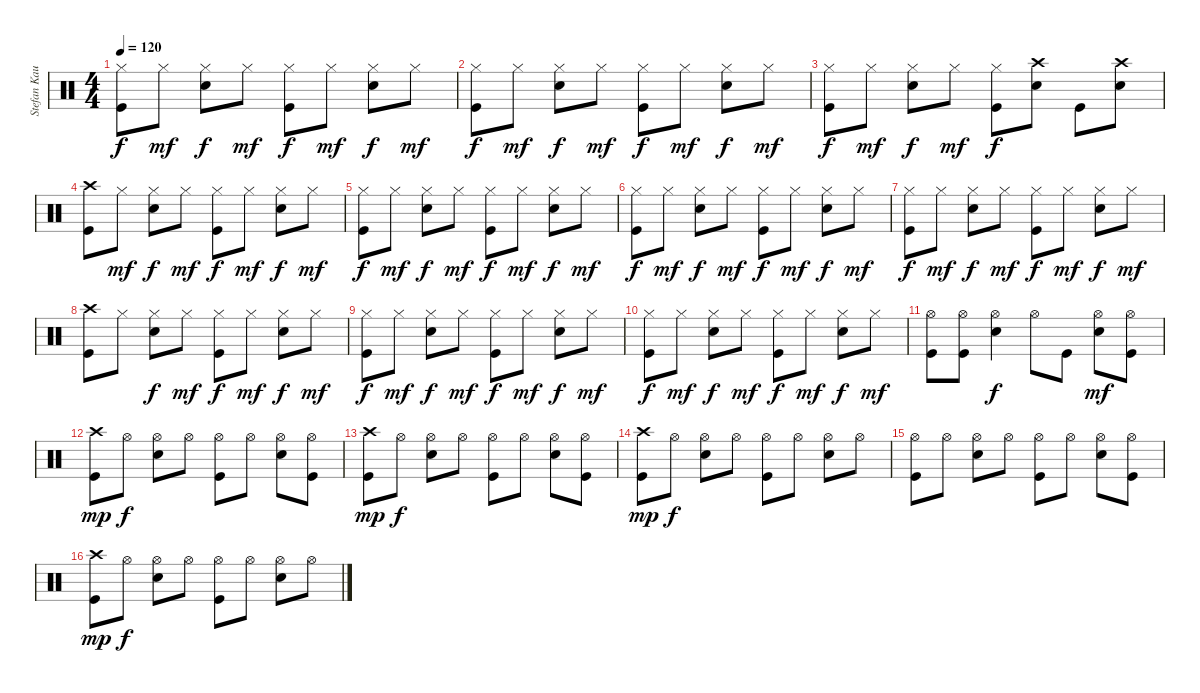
\track ("Stefan Kaufmann " "Stefan Kau") {instrument percussion}
\staff {score}
\articulation defaults
\ts (4 4)
\tempo 120
\clef neutral
\ks c
("Hi-Hat (closed)" "Kick (hit)").8{dy f} "Hi-Hat (closed)".8{dy mf} ("Hi-Hat (closed)" "Snare (hit) 2").8{dy f} "Hi-Hat (closed)".8{dy mf} ("Hi-Hat (closed)" "Kick (hit)").8{dy f} "Hi-Hat (closed)".8{dy mf} ("Hi-Hat (closed)" "Snare (hit) 2").8{dy f} "Hi-Hat (closed)".8{dy mf} |
("Hi-Hat (closed)" "Kick (hit)").8{dy f} "Hi-Hat (closed)".8{dy mf} ("Hi-Hat (closed)" "Snare (hit) 2").8{dy f} "Hi-Hat (closed)".8{dy mf} ("Hi-Hat (closed)" "Kick (hit)").8{dy f} "Hi-Hat (closed)".8{dy mf} ("Hi-Hat (closed)" "Snare (hit) 2").8{dy f} "Hi-Hat (closed)".8{dy mf} |
("Hi-Hat (closed)" "Kick (hit)").8{dy f} "Hi-Hat (closed)".8{dy mf} ("Hi-Hat (closed)" "Snare (hit) 2").8{dy f} "Hi-Hat (closed)".8{dy mf} ("Hi-Hat (closed)" "Kick (hit)").8{dy f} ("Crash high (hit)" "Snare (hit) 2").8 "Kick (hit)".8 ("Crash high (hit)" "Snare (hit) 2").8 |
("Crash high (hit)" "Kick (hit)").8 "Hi-Hat (closed)".8{dy mf} ("Hi-Hat (closed)" "Snare (hit) 2").8{dy f} "Hi-Hat (closed)".8{dy mf} ("Hi-Hat (closed)" "Kick (hit)").8{dy f} "Hi-Hat (closed)".8{dy mf} ("Hi-Hat (closed)" "Snare (hit) 2").8{dy f} "Hi-Hat (closed)".8{dy mf} |
("Hi-Hat (closed)" "Kick (hit)").8{dy f} "Hi-Hat (closed)".8{dy mf} ("Hi-Hat (closed)" "Snare (hit) 2").8{dy f} "Hi-Hat (closed)".8{dy mf} ("Hi-Hat (closed)" "Kick (hit)").8{dy f} "Hi-Hat (closed)".8{dy mf} ("Hi-Hat (closed)" "Snare (hit) 2").8{dy f} "Hi-Hat (closed)".8{dy mf} |
("Hi-Hat (closed)" "Kick (hit)").8{dy f} "Hi-Hat (closed)".8{dy mf} ("Hi-Hat (closed)" "Snare (hit) 2").8{dy f} "Hi-Hat (closed)".8{dy mf} ("Hi-Hat (closed)" "Kick (hit)").8{dy f} "Hi-Hat (closed)".8{dy mf} ("Hi-Hat (closed)" "Snare (hit) 2").8{dy f} "Hi-Hat (closed)".8{dy mf} |
("Hi-Hat (closed)" "Kick (hit)").8{dy f} "Hi-Hat (closed)".8{dy mf} ("Hi-Hat (closed)" "Snare (hit) 2").8{dy f} "Hi-Hat (closed)".8{dy mf} ("Hi-Hat (closed)" "Kick (hit)").8{dy f} "Hi-Hat (closed)".8{dy mf} ("Hi-Hat (closed)" "Snare (hit) 2").8{dy f} "Hi-Hat (closed)".8{dy mf} |
("Crash high (hit)" "Kick (hit)").8 "Hi-Hat (closed)".8 ("Hi-Hat (closed)" "Snare (hit) 2").8{dy f} "Hi-Hat (closed)".8{dy mf} ("Hi-Hat (closed)" "Kick (hit)").8{dy f} "Hi-Hat (closed)".8{dy mf} ("Hi-Hat (closed)" "Snare (hit) 2").8{dy f} "Hi-Hat (closed)".8{dy mf} |
("Hi-Hat (closed)" "Kick (hit)").8{dy f} "Hi-Hat (closed)".8{dy mf} ("Hi-Hat (closed)" "Snare (hit) 2").8{dy f} "Hi-Hat (closed)".8{dy mf} ("Hi-Hat (closed)" "Kick (hit)").8{dy f} "Hi-Hat (closed)".8{dy mf} ("Hi-Hat (closed)" "Snare (hit) 2").8{dy f} "Hi-Hat (closed)".8{dy mf} |
("Hi-Hat (closed)" "Kick (hit)").8{dy f} "Hi-Hat (closed)".8{dy mf} ("Hi-Hat (closed)" "Snare (hit) 2").8{dy f} "Hi-Hat (closed)".8{dy mf} ("Hi-Hat (closed)" "Kick (hit)").8{dy f} "Hi-Hat (closed)".8{dy mf} ("Hi-Hat (closed)" "Snare (hit) 2").8{dy f} "Hi-Hat (closed)".8{dy mf} |
("Hi-Hat (open)" "Kick (hit)").8 ("Hi-Hat (open)" "Kick (hit)").8 ("Hi-Hat (open)" "Snare (hit) 2").4{dy f} "Hi-Hat (open)".8 "Kick (hit)".8 ("Hi-Hat (open)" "Snare (hit) 2").8{dy mf} ("Hi-Hat (open)" "Kick (hit)").8 |
("Crash high (hit)" "Kick (hit)").8{dy mp} "Hi-Hat (open)".8{dy f} ("Hi-Hat (open)" "Snare (hit) 2").8 "Hi-Hat (open)".8 ("Hi-Hat (open)" "Kick (hit)").8 "Hi-Hat (open)".8 ("Hi-Hat (open)" "Snare (hit) 2").8 ("Hi-Hat (open)" "Kick (hit)").8 |
("Crash high (hit)" "Kick (hit)").8{dy mp} "Hi-Hat (open)".8{dy f} ("Hi-Hat (open)" "Snare (hit) 2").8 "Hi-Hat (open)".8 ("Hi-Hat (open)" "Kick (hit)").8 "Hi-Hat (open)".8 ("Hi-Hat (open)" "Snare (hit) 2").8 ("Hi-Hat (open)" "Kick (hit)").8 |
("Crash high (hit)" "Kick (hit)").8{dy mp} "Hi-Hat (open)".8{dy f} ("Hi-Hat (open)" "Snare (hit) 2").8 "Hi-Hat (open)".8 ("Hi-Hat (open)" "Kick (hit)").8 "Hi-Hat (open)".8 ("Hi-Hat (open)" "Snare (hit) 2").8 "Hi-Hat (open)".8 |
("Hi-Hat (open)" "Kick (hit)").8 "Hi-Hat (open)".8 ("Hi-Hat (open)" "Snare (hit) 2").8 "Hi-Hat (open)".8 ("Hi-Hat (open)" "Kick (hit)").8 "Hi-Hat (open)".8 ("Hi-Hat (open)" "Snare (hit) 2").8 ("Hi-Hat (open)" "Kick (hit)").8 |
("Crash high (hit)" "Kick (hit)").8{dy mp} "Hi-Hat (open)".8{dy f} ("Hi-Hat (open)" "Snare (hit) 2").8 "Hi-Hat (open)".8 ("Hi-Hat (open)" "Kick (hit)").8 "Hi-Hat (open)".8 ("Hi-Hat (open)" "Snare (hit) 2").8 "Hi-Hat (open)".8
